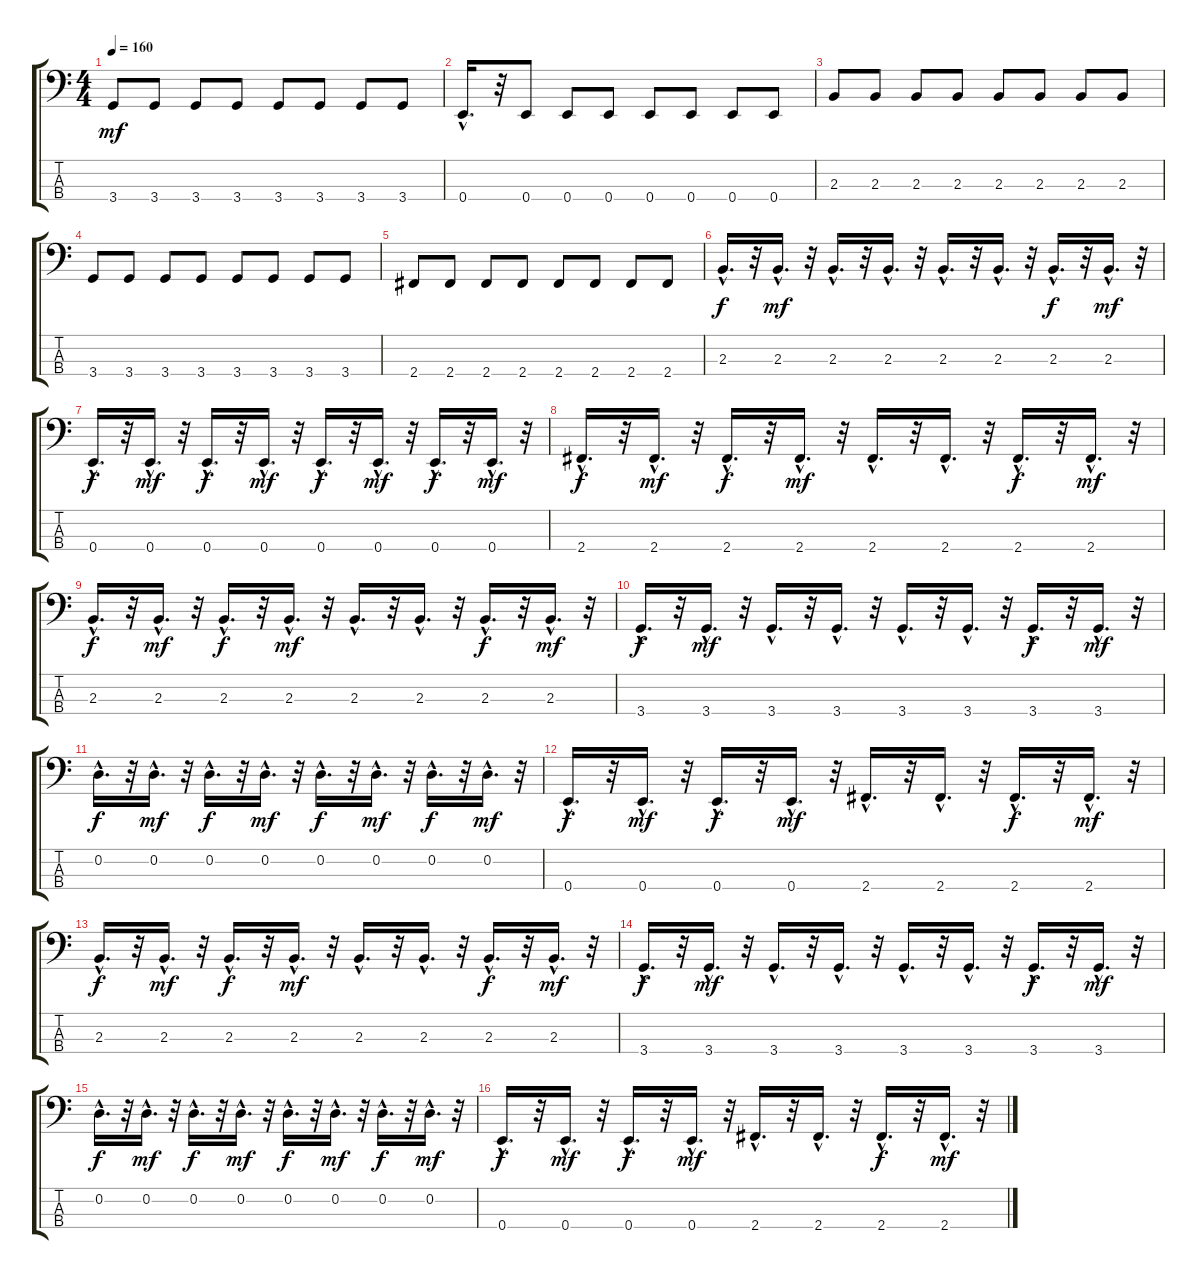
\track "" {instrument electricbasspick}
\staff {score tabs}
\tuning (G2 D2 A1 E1) {hide}
\ts (4 4)
\tempo 160
\clef f4
\ks c
3.4.8{dy mf} 3.4.8 3.4.8 3.4.8 3.4.8 3.4.8 3.4.8 3.4.8 |
0.4{hac}.16{d volume 14 balance 8} r.32 0.4.8 0.4.8 0.4.8 0.4.8 0.4.8 0.4.8 0.4.8 |
2.3.8 2.3.8 2.3.8 2.3.8 2.3.8 2.3.8 2.3.8 2.3.8 |
3.4.8 3.4.8 3.4.8 3.4.8 3.4.8 3.4.8 3.4.8 3.4.8 |
2.4.8 2.4.8 2.4.8 2.4.8 2.4.8 2.4.8 2.4.8 2.4.8 |
2.3{hac}.16{d dy f} r.32 2.3{hac}.16{d dy mf} r.32 2.3{hac}.16{d} r.32 2.3{hac}.16{d} r.32 2.3{hac}.16{d} r.32 2.3{hac}.16{d} r.32 2.3{hac}.16{d dy f} r.32 2.3{hac}.16{d dy mf} r.32 |
0.4{hac}.16{d dy f} r.32 0.4{hac}.16{d dy mf} r.32 0.4{hac}.16{d dy f} r.32 0.4{hac}.16{d dy mf} r.32 0.4{hac}.16{d dy f} r.32 0.4{hac}.16{d dy mf} r.32 0.4{hac}.16{d dy f} r.32 0.4{hac}.16{d dy mf} r.32 |
2.4{hac}.16{d dy f} r.32 2.4{hac}.16{d dy mf} r.32 2.4{hac}.16{d dy f} r.32 2.4{hac}.16{d dy mf} r.32 2.4{hac}.16{d} r.32 2.4{hac}.16{d} r.32 2.4{hac}.16{d dy f} r.32 2.4{hac}.16{d dy mf} r.32 |
2.3{hac}.16{d dy f} r.32 2.3{hac}.16{d dy mf} r.32 2.3{hac}.16{d dy f} r.32 2.3{hac}.16{d dy mf} r.32 2.3{hac}.16{d} r.32 2.3{hac}.16{d} r.32 2.3{hac}.16{d dy f} r.32 2.3{hac}.16{d dy mf} r.32 |
3.4{hac}.16{d dy f} r.32 3.4{hac}.16{d dy mf} r.32 3.4{hac}.16{d} r.32 3.4{hac}.16{d} r.32 3.4{hac}.16{d} r.32 3.4{hac}.16{d} r.32 3.4{hac}.16{d dy f} r.32 3.4{hac}.16{d dy mf} r.32 |
0.2{hac}.16{d dy f} r.32 0.2{hac}.16{d dy mf} r.32 0.2{hac}.16{d dy f} r.32 0.2{hac}.16{d dy mf} r.32 0.2{hac}.16{d dy f} r.32 0.2{hac}.16{d dy mf} r.32 0.2{hac}.16{d dy f} r.32 0.2{hac}.16{d dy mf} r.32 |
0.4{hac}.16{d dy f} r.32 0.4{hac}.16{d dy mf} r.32 0.4{hac}.16{d dy f} r.32 0.4{hac}.16{d dy mf} r.32 2.4{hac}.16{d} r.32 2.4{hac}.16{d} r.32 2.4{hac}.16{d dy f} r.32 2.4{hac}.16{d dy mf} r.32 |
2.3{hac}.16{d dy f} r.32 2.3{hac}.16{d dy mf} r.32 2.3{hac}.16{d dy f} r.32 2.3{hac}.16{d dy mf} r.32 2.3{hac}.16{d} r.32 2.3{hac}.16{d} r.32 2.3{hac}.16{d dy f} r.32 2.3{hac}.16{d dy mf} r.32 |
3.4{hac}.16{d dy f} r.32 3.4{hac}.16{d dy mf} r.32 3.4{hac}.16{d} r.32 3.4{hac}.16{d} r.32 3.4{hac}.16{d} r.32 3.4{hac}.16{d} r.32 3.4{hac}.16{d dy f} r.32 3.4{hac}.16{d dy mf} r.32 |
0.2{hac}.16{d dy f} r.32 0.2{hac}.16{d dy mf} r.32 0.2{hac}.16{d dy f} r.32 0.2{hac}.16{d dy mf} r.32 0.2{hac}.16{d dy f} r.32 0.2{hac}.16{d dy mf} r.32 0.2{hac}.16{d dy f} r.32 0.2{hac}.16{d dy mf} r.32 |
0.4{hac}.16{d dy f} r.32 0.4{hac}.16{d dy mf} r.32 0.4{hac}.16{d dy f} r.32 0.4{hac}.16{d dy mf} r.32 2.4{hac}.16{d} r.32 2.4{hac}.16{d} r.32 2.4{hac}.16{d dy f} r.32 2.4{hac}.16{d dy mf} r.32
